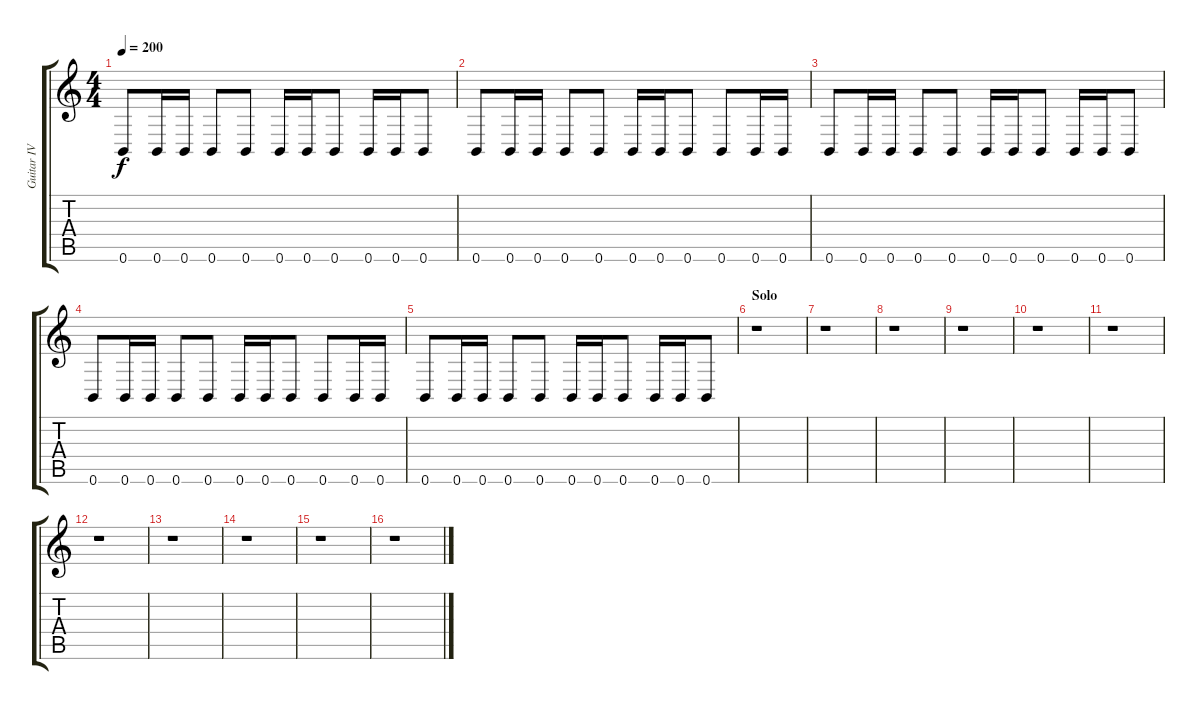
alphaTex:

\track ("Guitar IV" "Guitar IV") {instrument distortionguitar}
\staff {score tabs}
\tuning (B3 Gb3 D3 A2 E2 B1) {hide}
\ts (4 4)
\tempo 200
\clef g2
\ks c
0.6.8{dy f} 0.6.16 0.6.16 0.6.8 0.6.8 0.6.16 0.6.16 0.6.8 0.6.16 0.6.16 0.6.8 |
0.6.8 0.6.16 0.6.16 0.6.8 0.6.8 0.6.16 0.6.16 0.6.8 0.6.8 0.6.16 0.6.16 |
0.6.8 0.6.16 0.6.16 0.6.8 0.6.8 0.6.16 0.6.16 0.6.8 0.6.16 0.6.16 0.6.8 |
0.6.8 0.6.16 0.6.16 0.6.8 0.6.8 0.6.16 0.6.16 0.6.8 0.6.8 0.6.16 0.6.16 |
0.6.8 0.6.16 0.6.16 0.6.8 0.6.8 0.6.16 0.6.16 0.6.8 0.6.16 0.6.16 0.6.8 |
\section ("" "Solo")
r.1 |
r.1 |
r.1 |
r.1 |
r.1 |
r.1 |
r.1 |
r.1 |
r.1 |
r.1 |
r.1
